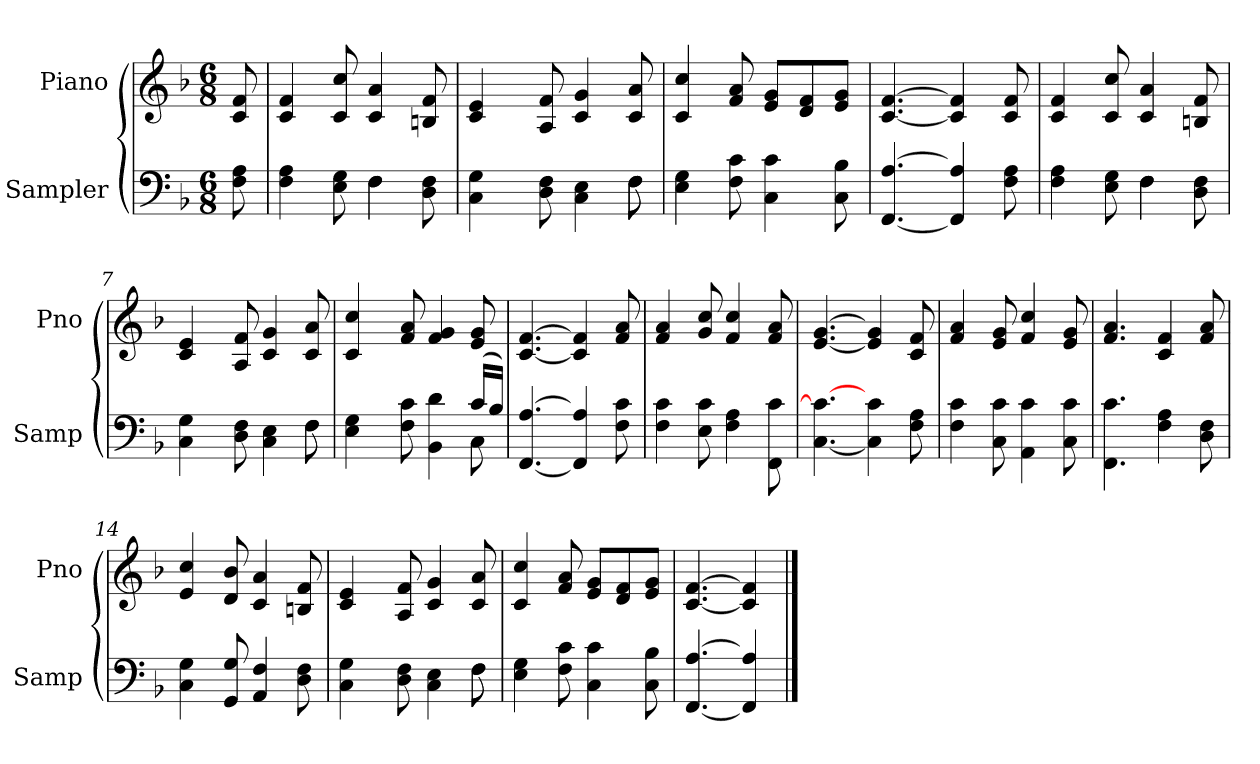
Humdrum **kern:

**kern	**kern
*part2	*part1
*staff2	*staff1
*I"Sampler	*I"Piano
*I'Samp	*I'Pno
*clefF4	*clefG2
*k[b-]	*k[b-]
*F:	*F:
*M6/8	*M6/8
=1	=1
8F 8A	8c 8f
=2	=2
*^	*
4F 4A	4.ryy	4c 4f
8E 8G	.	8c 8cc
4F\	4F	4c 4a
8D 8F	8ryy	8Bn 8f
=3	=3	=3
4C 4G	8ryy	4c 4e
*v	*v	*
8D 8F	8A 8f
4C 4E	4c 4g
*^	*
8F\	8F	8c 8a
*v	*v	*
=4	=4
4E 4G	4c 4cc
8F 8c	8f 8a
4C 4c	8e/ 8g/L
.	8d/ 8f/
8C 8B-	8e/ 8g/J
=5	=5
[4.FF [4.A	[4.c [4.f
4FF] 4A]	4c] 4f]
8F 8A	8c 8f
=6	=6
*^	*
4F 4A	4.ryy	4c 4f
8E 8G	.	8c 8cc
4F\	4F	4c 4a
8D 8F	8ryy	8Bn 8f
=7	=7	=7
4C 4G	8ryy	4c 4e
*v	*v	*
8D 8F	8A 8f
4C 4E	4c 4g
*^	*
8F\	8F	8c 8a
=8	=8	=8
4E 4G	8ryy	4c 4cc
*v	*v	*
8F 8c	8f 8a
4BB- 4d	4f 4g
*^	*
(16c/LL	8C	8e 8g
16B-/JJ)	.	.
*v	*v	*
=9	=9
[4.FF [4.A	[4.c [4.f
4FF] 4A]	4c] 4f]
8F 8c	8f 8a
=10	=10
4F 4c	4f 4a
8E 8c	8g 8cc
4F 4A	4f 4cc
8FF 8c	8f 8a
=11	=11
[4.C 4.c_	[4.e [4.g
4C] 4c	4e] 4g]
8F 8A	8c 8f
=12	=12
4F 4c	4f 4a
8C 8c	8e 8g
4AA 4c	4f 4cc
8C 8c	8e 8g
=13	=13
4.FF 4.c	4.f 4.a
4F 4A	4c 4f
8D 8F	8f 8a
=14	=14
4C 4G	4e 4cc
8GG 8G	8d 8b-
4AA 4F	4c 4a
8D 8F	8Bn 8f
=15	=15
*^	*
4C 4G	8ryy	4c 4e
*v	*v	*
8D 8F	8A 8f
4C 4E	4c 4g
*^	*
8F\	8F	8c 8a
*v	*v	*
=16	=16
4E 4G	4c 4cc
8F 8c	8f 8a
4C 4c	8e/ 8g/L
.	8d/ 8f/
8C 8B-	8e/ 8g/J
=17	=17
[4.FF [4.A	[4.c [4.f
4FF] 4A]	4c] 4f]
==	==
*-	*-
